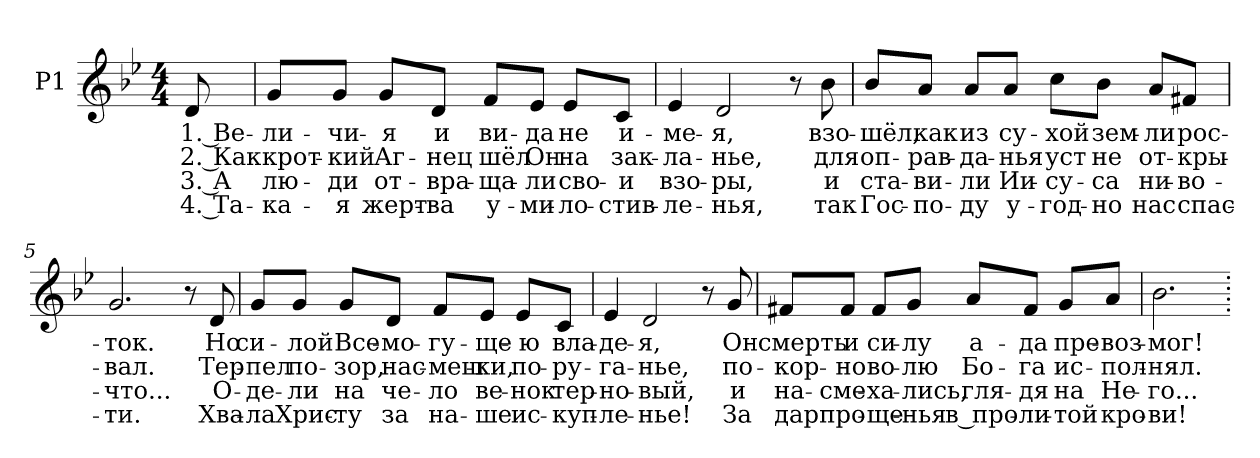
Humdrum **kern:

**kern	**text	**text	**text	**text
*part1	*part1	*part1	*part1	*part1
*staff1	*staff1	*staff1	*staff1	*staff1
*I"P1	*	*	*	*
!!LO:PB:g=z
*clefG2	*	*	*	*
*k[b-e-]	*	*	*	*
*g:	*	*	*	*
*M4/4	*	*	*	*
*MM100	*	*	*	*
=1	=1	=1	=1	=1
!	!LO:LY:b:color=#000000	!LO:LY:b:color=#000000	!LO:LY:b:color=#000000	!LO:LY:b:color=#000000
8di/	1. Ве-	2. Как	3. А	4. Та-
=2	=2	=2	=2	=2
!	!LO:LY:b:color=#000000	!LO:LY:b:color=#000000	!LO:LY:b:color=#000000	!LO:LY:b:color=#000000
8gi/L	-ли-	крот-	лю-	-ка-
!	!LO:LY:b:color=#000000	!LO:LY:b:color=#000000	!LO:LY:b:color=#000000	!LO:LY:b:color=#000000
8gi/J	-чи-	-кий	-ди	-я
!	!LO:LY:b:color=#000000	!LO:LY:b:color=#000000	!LO:LY:b:color=#000000	!LO:LY:b:color=#000000
8gi/L	-я	Аг-	от-	жерт-
!	!LO:LY:b:color=#000000	!LO:LY:b:color=#000000	!LO:LY:b:color=#000000	!LO:LY:b:color=#000000
8di/J	и	-нец	-вра-	-ва
!	!LO:LY:b:color=#000000	!LO:LY:b:color=#000000	!LO:LY:b:color=#000000	!LO:LY:b:color=#000000
8fi/L	ви-	шёл	-ща-	у-
!	!LO:LY:b:color=#000000	!LO:LY:b:color=#000000	!LO:LY:b:color=#000000	!LO:LY:b:color=#000000
8e-i/J	-да	Он	-ли	-ми-
!	!LO:LY:b:color=#000000	!LO:LY:b:color=#000000	!LO:LY:b:color=#000000	!LO:LY:b:color=#000000
8e-i/L	не	на	сво-	-ло-
!	!LO:LY:b:color=#000000	!LO:LY:b:color=#000000	!LO:LY:b:color=#000000	!LO:LY:b:color=#000000
8ci/J	и-	зак-	-и	-стив-
=3	=3	=3	=3	=3
!	!LO:LY:b:color=#000000	!LO:LY:b:color=#000000	!LO:LY:b:color=#000000	!LO:LY:b:color=#000000
4e-i/	-ме-	-ла-	взо-	-ле-
!	!LO:LY:b:color=#000000	!LO:LY:b:color=#000000	!LO:LY:b:color=#000000	!LO:LY:b:color=#000000
2di/	-я,	-нье,	-ры,	-нья,
8r	.	.	.	.
!	!LO:LY:b:color=#000000	!LO:LY:b:color=#000000	!LO:LY:b:color=#000000	!LO:LY:b:color=#000000
8b-i\	взо-	для	и	так
=4	=4	=4	=4	=4
!	!LO:LY:b:color=#000000	!LO:LY:b:color=#000000	!LO:LY:b:color=#000000	!LO:LY:b:color=#000000
8b-i/L	-шёл,	оп-	ста-	Гос-
!	!LO:LY:b:color=#000000	!LO:LY:b:color=#000000	!LO:LY:b:color=#000000	!LO:LY:b:color=#000000
8ai/J	как	-рав-	-ви-	-по-
!	!LO:LY:b:color=#000000	!LO:LY:b:color=#000000	!LO:LY:b:color=#000000	!LO:LY:b:color=#000000
8ai/L	из	-да-	-ли	-ду
!	!LO:LY:b:color=#000000	!LO:LY:b:color=#000000	!LO:LY:b:color=#000000	!LO:LY:b:color=#000000
8ai/J	су-	-нья	Ии-	у-
!	!LO:LY:b:color=#000000	!LO:LY:b:color=#000000	!LO:LY:b:color=#000000	!LO:LY:b:color=#000000
8cci\L	-хой	уст	-су-	-год-
!	!LO:LY:b:color=#000000	!LO:LY:b:color=#000000	!LO:LY:b:color=#000000	!LO:LY:b:color=#000000
8b-i\J	зем-	не	-са	-но
!	!LO:LY:b:color=#000000	!LO:LY:b:color=#000000	!LO:LY:b:color=#000000	!LO:LY:b:color=#000000
8ai/L	-ли	от-	ни-	нас
!	!LO:LY:b:color=#000000	!LO:LY:b:color=#000000	!LO:LY:b:color=#000000	!LO:LY:b:color=#000000
8f#Xi/J	рос-	-кры-	-во-	спас-
!!LO:LB:g=z
=5	=5	=5	=5	=5
!	!LO:LY:b:color=#000000	!LO:LY:b:color=#000000	!LO:LY:b:color=#000000	!LO:LY:b:color=#000000
2.gi/	-ток.	-вал.	-что...	-ти.
8r	.	.	.	.
!	!LO:LY:b:color=#000000	!LO:LY:b:color=#000000	!LO:LY:b:color=#000000	!LO:LY:b:color=#000000
8di/	Но	Тер-	О-	Хва-
=6	=6	=6	=6	=6
!	!LO:LY:b:color=#000000	!LO:LY:b:color=#000000	!LO:LY:b:color=#000000	!LO:LY:b:color=#000000
8gi/L	си-	-пел	-де-	-ла
!	!LO:LY:b:color=#000000	!LO:LY:b:color=#000000	!LO:LY:b:color=#000000	!LO:LY:b:color=#000000
8gi/J	-лой	по-	-ли	Хрис-
!	!LO:LY:b:color=#000000	!LO:LY:b:color=#000000	!LO:LY:b:color=#000000	!LO:LY:b:color=#000000
8gi/L	Все-	-зор,	на	-ту
!	!LO:LY:b:color=#000000	!LO:LY:b:color=#000000	!LO:LY:b:color=#000000	!LO:LY:b:color=#000000
8di/J	-мо-	нас-	че-	за
!	!LO:LY:b:color=#000000	!LO:LY:b:color=#000000	!LO:LY:b:color=#000000	!LO:LY:b:color=#000000
8fi/L	-гу-	-меш-	-ло	на-
!	!LO:LY:b:color=#000000	!LO:LY:b:color=#000000	!LO:LY:b:color=#000000	!LO:LY:b:color=#000000
8e-i/J	-ще-	-ки,	ве-	-ше
!	!LO:LY:b:color=#000000	!LO:LY:b:color=#000000	!LO:LY:b:color=#000000	!LO:LY:b:color=#000000
8e-i/L	-ю	по-	-нок	ис-
!	!LO:LY:b:color=#000000	!LO:LY:b:color=#000000	!LO:LY:b:color=#000000	!LO:LY:b:color=#000000
8ci/J	вла-	-ру-	тер-	-куп-
=7	=7	=7	=7	=7
!	!LO:LY:b:color=#000000	!LO:LY:b:color=#000000	!LO:LY:b:color=#000000	!LO:LY:b:color=#000000
4e-i/	-де-	-га-	-но-	-ле-
!	!LO:LY:b:color=#000000	!LO:LY:b:color=#000000	!LO:LY:b:color=#000000	!LO:LY:b:color=#000000
2di/	-я,	-нье,	-вый,	-нье!
8r	.	.	.	.
!	!LO:LY:b:color=#000000	!LO:LY:b:color=#000000	!LO:LY:b:color=#000000	!LO:LY:b:color=#000000
8gi/	Он	по-	и	За
=8	=8	=8	=8	=8
!	!LO:LY:b:color=#000000	!LO:LY:b:color=#000000	!LO:LY:b:color=#000000	!LO:LY:b:color=#000000
8f#Xi/L	смерть	-кор-	на-	дар
!	!LO:LY:b:color=#000000	!LO:LY:b:color=#000000	!LO:LY:b:color=#000000	!LO:LY:b:color=#000000
8f#i/J	и	-но	-сме-	про-
!	!LO:LY:b:color=#000000	!LO:LY:b:color=#000000	!LO:LY:b:color=#000000	!LO:LY:b:color=#000000
8f#i/L	си-	во-	-ха-	-ще-
!	!LO:LY:b:color=#000000	!LO:LY:b:color=#000000	!LO:LY:b:color=#000000	!LO:LY:b:color=#000000
8gi/J	-лу	-лю	-лись,	-нья
!	!LO:LY:b:color=#000000	!LO:LY:b:color=#000000	!LO:LY:b:color=#000000	!LO:LY:b:color=#000000
8ai/L	а-	Бо-	гля-	в про-
!	!LO:LY:b:color=#000000	!LO:LY:b:color=#000000	!LO:LY:b:color=#000000	!LO:LY:b:color=#000000
8f#i/J	-да	-га	-дя	-ли-
!	!LO:LY:b:color=#000000	!LO:LY:b:color=#000000	!LO:LY:b:color=#000000	!LO:LY:b:color=#000000
8gi/L	пре-	ис-	на	-той
!	!LO:LY:b:color=#000000	!LO:LY:b:color=#000000	!LO:LY:b:color=#000000	!LO:LY:b:color=#000000
8ai/J	-воз-	-пол-	Не-	кро-
=9	=9	=9	=9	=9
!	!LO:LY:b:color=#000000	!LO:LY:b:color=#000000	!LO:LY:b:color=#000000	!LO:LY:b:color=#000000
2.b-i\	-мог!	-нял.	-го...	-ви!
=.	=.	=.	=.	=.
*-	*-	*-	*-	*-
